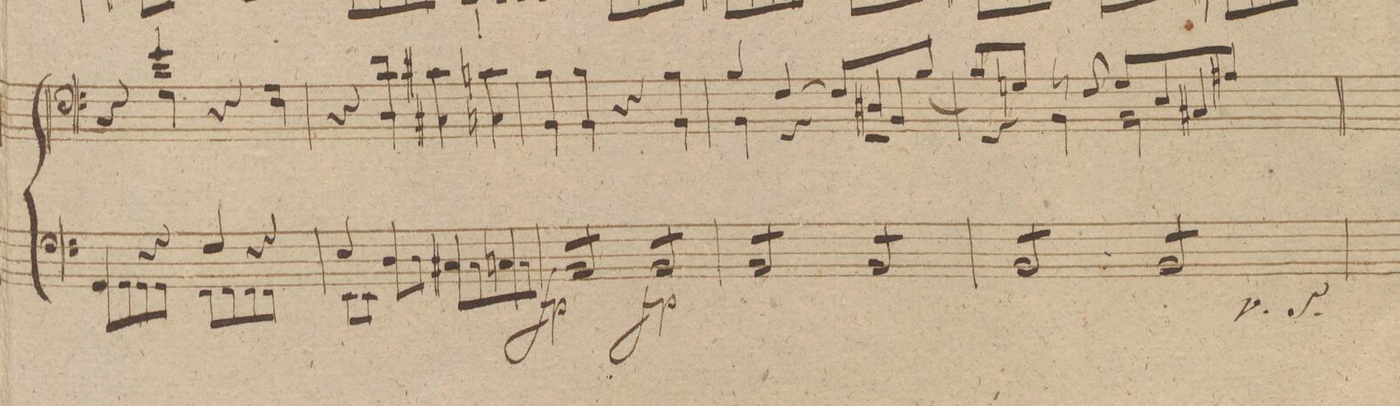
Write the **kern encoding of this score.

**kern	**dynam
*I"Organo	*
*clefF4	*
*k[f#]	*
*met(c)	*
*M4/4	*
4r	.
*^	*
4g	4G	.
4r	4r	.
4A	4F#	.
*v	*v	*
=37	=37
4r	.
4d 4D	.
4c#X 4C#X	.
4cn 4Cn	.
=38	=38
4B 4BB	fp
4B 4BB	.
4r	fp
4B 4BB	.
=39	=39
*^	*
4B	4BB	fp
[4F#	4r	.
8F#L]	2r	.
8D#X	.	.
8BB	.	.
[8BJ	.	.
=40	=40	=40
8BL]	4r	.
8GnJ	.	.
8r	4BB	.
8F#	.	.
8GL	2BB	.
8E	.	.
8C#X	.	.
8A#XJ	.	.
=41	=41	=41
*-	*-	*-
